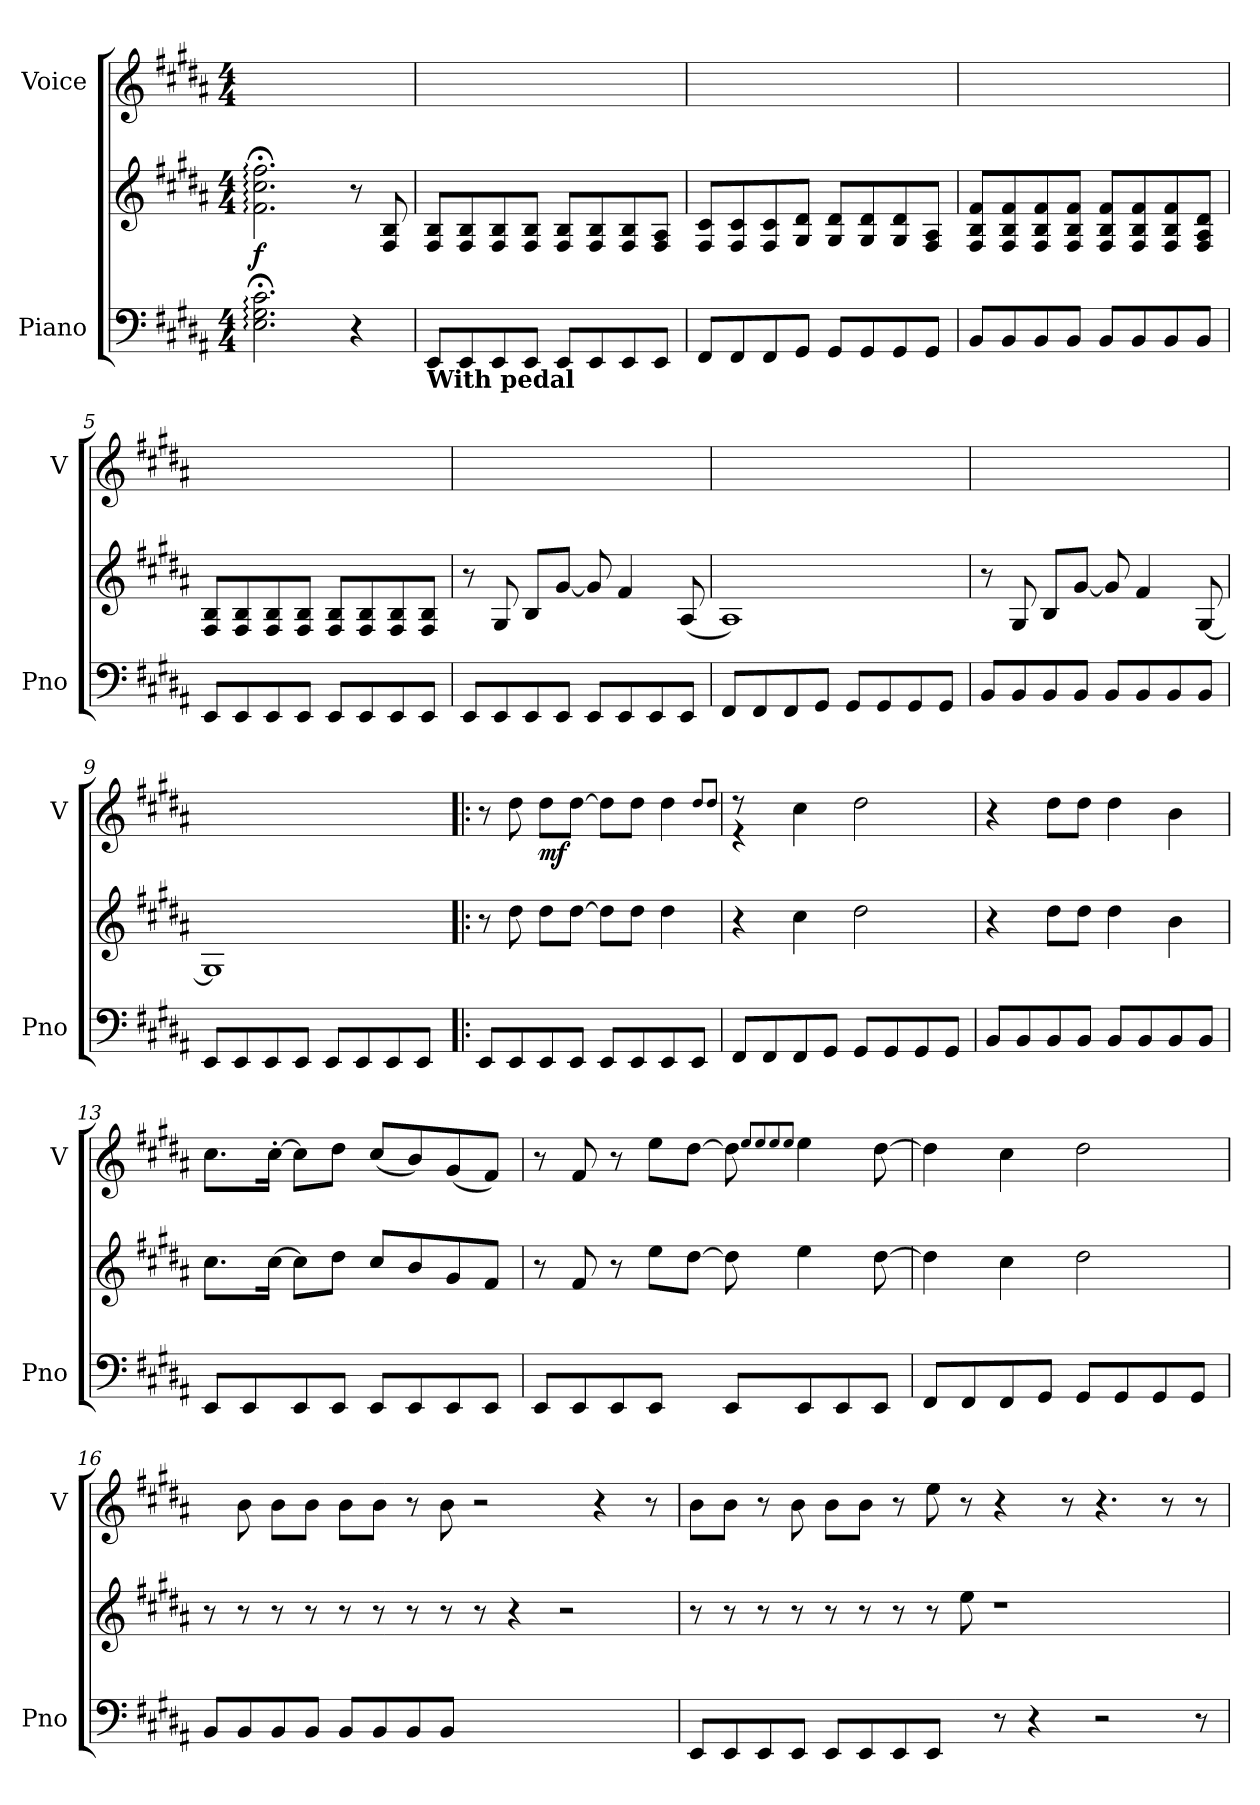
**kern	**kern	**dynam	**kern	**dynam
*part2	*part2	*part2	*part1	*part1
*staff3	*staff2	*staff2/3	*staff1	*staff1
*I"Piano	*	*	*I"Voice	*
*I'Pno	*	*	*I'V	*
*clefF4	*clefG2	*	*clefG2	*
*k[f#c#g#d#a#]	*k[f#c#g#d#a#]	*	*k[f#c#g#d#a#]	*
*M4/4	*M4/4	*	*M4/4	*
=1	=1	=1	=1	=1
!	!	!LO:DY:b	!	!
2.E\;<: 2.G#\;<: 2.c#\;<:	2.f#\;<: 2.cc#\;<: 2.ff#\;<:	f	1ryy	.
4r	8r	.	.	.
.	8F#/ 8B/	.	.	.
=2	=2	=2	=2	=2
!LO:TX:b:B:t=With pedal	!	!	!	!
8EE/L	8F#/ 8B/L	.	1ryy	.
8EE/	8F#/ 8B/	.	.	.
8EE/	8F#/ 8B/	.	.	.
8EE/J	8F#/ 8B/J	.	.	.
8EE/L	8F#/ 8B/L	.	.	.
8EE/	8F#/ 8B/	.	.	.
8EE/	8F#/ 8B/	.	.	.
8EE/J	8F#/ 8A#/J	.	.	.
=3	=3	=3	=3	=3
8FF#/L	8F#/ 8c#/L	.	1ryy	.
8FF#/	8F#/ 8c#/	.	.	.
8FF#/	8F#/ 8c#/	.	.	.
8GG#/J	8G#/ 8d#/J	.	.	.
8GG#/L	8G#/ 8d#/L	.	.	.
8GG#/	8G#/ 8d#/	.	.	.
8GG#/	8G#/ 8d#/	.	.	.
8GG#/J	8F#/ 8A#/J	.	.	.
=4	=4	=4	=4	=4
8BB/L	8F#/ 8B/ 8f#/L	.	1ryy	.
8BB/	8F#/ 8B/ 8f#/	.	.	.
8BB/	8F#/ 8B/ 8f#/	.	.	.
8BB/J	8F#/ 8B/ 8f#/J	.	.	.
8BB/L	8F#/ 8B/ 8f#/L	.	.	.
8BB/	8F#/ 8B/ 8f#/	.	.	.
8BB/	8F#/ 8B/ 8f#/	.	.	.
8BB/J	8F#/ 8A#/ 8d#/J	.	.	.
=5	=5	=5	=5	=5
8EE/L	8F#/ 8B/L	.	1ryy	.
8EE/	8F#/ 8B/	.	.	.
8EE/	8F#/ 8B/	.	.	.
8EE/J	8F#/ 8B/J	.	.	.
8EE/L	8F#/ 8B/L	.	.	.
8EE/	8F#/ 8B/	.	.	.
8EE/	8F#/ 8B/	.	.	.
8EE/J	8F#/ 8B/J	.	.	.
=6	=6	=6	=6	=6
8EE/L	8r	.	1ryy	.
8EE/	8G#/	.	.	.
8EE/	8B/L	.	.	.
8EE/J	[8g#/J	.	.	.
8EE/L	8g#/]	.	.	.
8EE/	4f#/	.	.	.
8EE/	.	.	.	.
8EE/J	(<8A#/	.	.	.
=7	=7	=7	=7	=7
8FF#/L	1A#)	.	1ryy	.
8FF#/	.	.	.	.
8FF#/	.	.	.	.
8GG#/J	.	.	.	.
8GG#/L	.	.	.	.
8GG#/	.	.	.	.
8GG#/	.	.	.	.
8GG#/J	.	.	.	.
=8	=8	=8	=8	=8
8BB/L	8r	.	1ryy	.
8BB/	8G#/	.	.	.
8BB/	8B/L	.	.	.
8BB/J	[8g#/J	.	.	.
8BB/L	8g#/]	.	.	.
8BB/	4f#/	.	.	.
8BB/	.	.	.	.
8BB/J	[8G#/	.	.	.
=9	=9	=9	=9	=9
8EE/L	1G#]	.	1ryy	.
8EE/	.	.	.	.
8EE/	.	.	.	.
8EE/J	.	.	.	.
8EE/L	.	.	.	.
8EE/	.	.	.	.
8EE/	.	.	.	.
8EE/J	.	.	.	.
=10!|:	=10!|:	=10!|:	=10!|:	=10!|:
8EE/L	8r	.	8r	.
8EE/	8dd#\	.	8dd#\	.
!	!	!	!	!LO:DY:b
8EE/	8dd#\L	.	8dd#\L	mf
8EE/J	[8dd#\J	.	[8dd#\J	.
8EE/L	8dd#\L]	.	8dd#\L]	.
8EE/	8dd#\J	.	8dd#\J	.
8EE/	4dd#\	.	4dd#\	.
8EE/J	.	.	.	.
.	.	.	8qdd#/L	.
.	.	.	8qdd#/J	.
=11	=11	=11	=11	=11
*	*	*	*^	*
8FF#/L	4r	.	8r	4r	.
8FF#/	.	.	2..ryy	.	.
8FF#/	4cc#\	.	.	4cc#\	.
8GG#/J	.	.	.	.	.
8GG#/L	2dd#\	.	.	2dd#\	.
8GG#/	.	.	.	.	.
8GG#/	.	.	.	.	.
8GG#/J	.	.	.	.	.
*	*	*	*v	*v	*
=12	=12	=12	=12	=12
8BB/L	4r	.	4r	.
8BB/	.	.	.	.
8BB/	8dd#\L	.	8dd#\L	.
8BB/J	8dd#\J	.	8dd#\J	.
8BB/L	4dd#\	.	4dd#\	.
8BB/	.	.	.	.
8BB/	4b\	.	4b\	.
8BB/J	.	.	.	.
=13	=13	=13	=13	=13
8EE/L	8.cc#\L	.	8.cc#\L	.
8EE/	.	.	.	.
.	[16cc#\Jk	.	[16cc#'\Jk	.
8EE/	8cc#\L]	.	8cc#\L]	.
8EE/J	8dd#\J	.	8dd#\J	.
8EE/L	8cc#/L	.	(<8cc#/L	.
8EE/	8b/	.	8b/)	.
8EE/	8g#/	.	(<8g#/	.
8EE/J	8f#/J	.	8f#/J)	.
=14	=14	=14	=14	=14
8EE/L	8r	.	8r	.
8EE/	8f#/	.	8f#/	.
8EE/	8r	.	8r	.
8EE/J	8ee\L	.	8ee\L	.
8ryy	[8dd#\J	.	[8dd#\J	.
8EE/L	8dd#\]	.	8dd#\]	.
.	.	.	8qee/L	.
.	.	.	8qee/	.
.	.	.	8qee/	.
.	.	.	8qee/J	.
8EE/	4ee\	.	4ee\	.
8EE/	.	.	.	.
8EE/J	[8dd#\	.	[8dd#\	.
=15	=15	=15	=15	=15
8FF#/L	4dd#\]	.	4dd#\]	.
8FF#/	.	.	.	.
8FF#/	4cc#\	.	4cc#\	.
8GG#/J	.	.	.	.
8GG#/L	2dd#\	.	2dd#\	.
8GG#/	.	.	.	.
8GG#/	.	.	.	.
8GG#/J	.	.	.	.
=16	=16	=16	=16	=16
8BB/L	8r	.	8ryy	.
8BB/	8r	.	8b\	.
8BB/	8r	.	8b\L	.
8BB/J	8r	.	8b\J	.
8BB/L	8r	.	8b\L	.
8BB/	8r	.	8b\J	.
8BB/	8r	.	8r	.
8BB/J	8r	.	8b\	.
8ryy	8r	.	2r	.
4ryy	4r	.	.	.
2ryy	2r	.	.	.
.	.	.	4r	.
.	.	.	8r	.
=17	=17	=17	=17	=17
8EE/L	8r	.	8b\L	.
8EE/	8r	.	8b\J	.
8EE/	8r	.	8r	.
8EE/J	8r	.	8b\	.
8EE/L	8r	.	8b\L	.
8EE/	8r	.	8b\J	.
8EE/	8r	.	8r	.
8EE/J	8r	.	8ee\	.
8ryy	8ee\	.	8r	.
8r	1r	.	4r	.
4r	.	.	.	.
.	.	.	8r	.
2r	.	.	4.r	.
.	.	.	8r	.
8r	.	.	8r	.
=	=	=	=	=
*-	*-	*-	*-	*-
